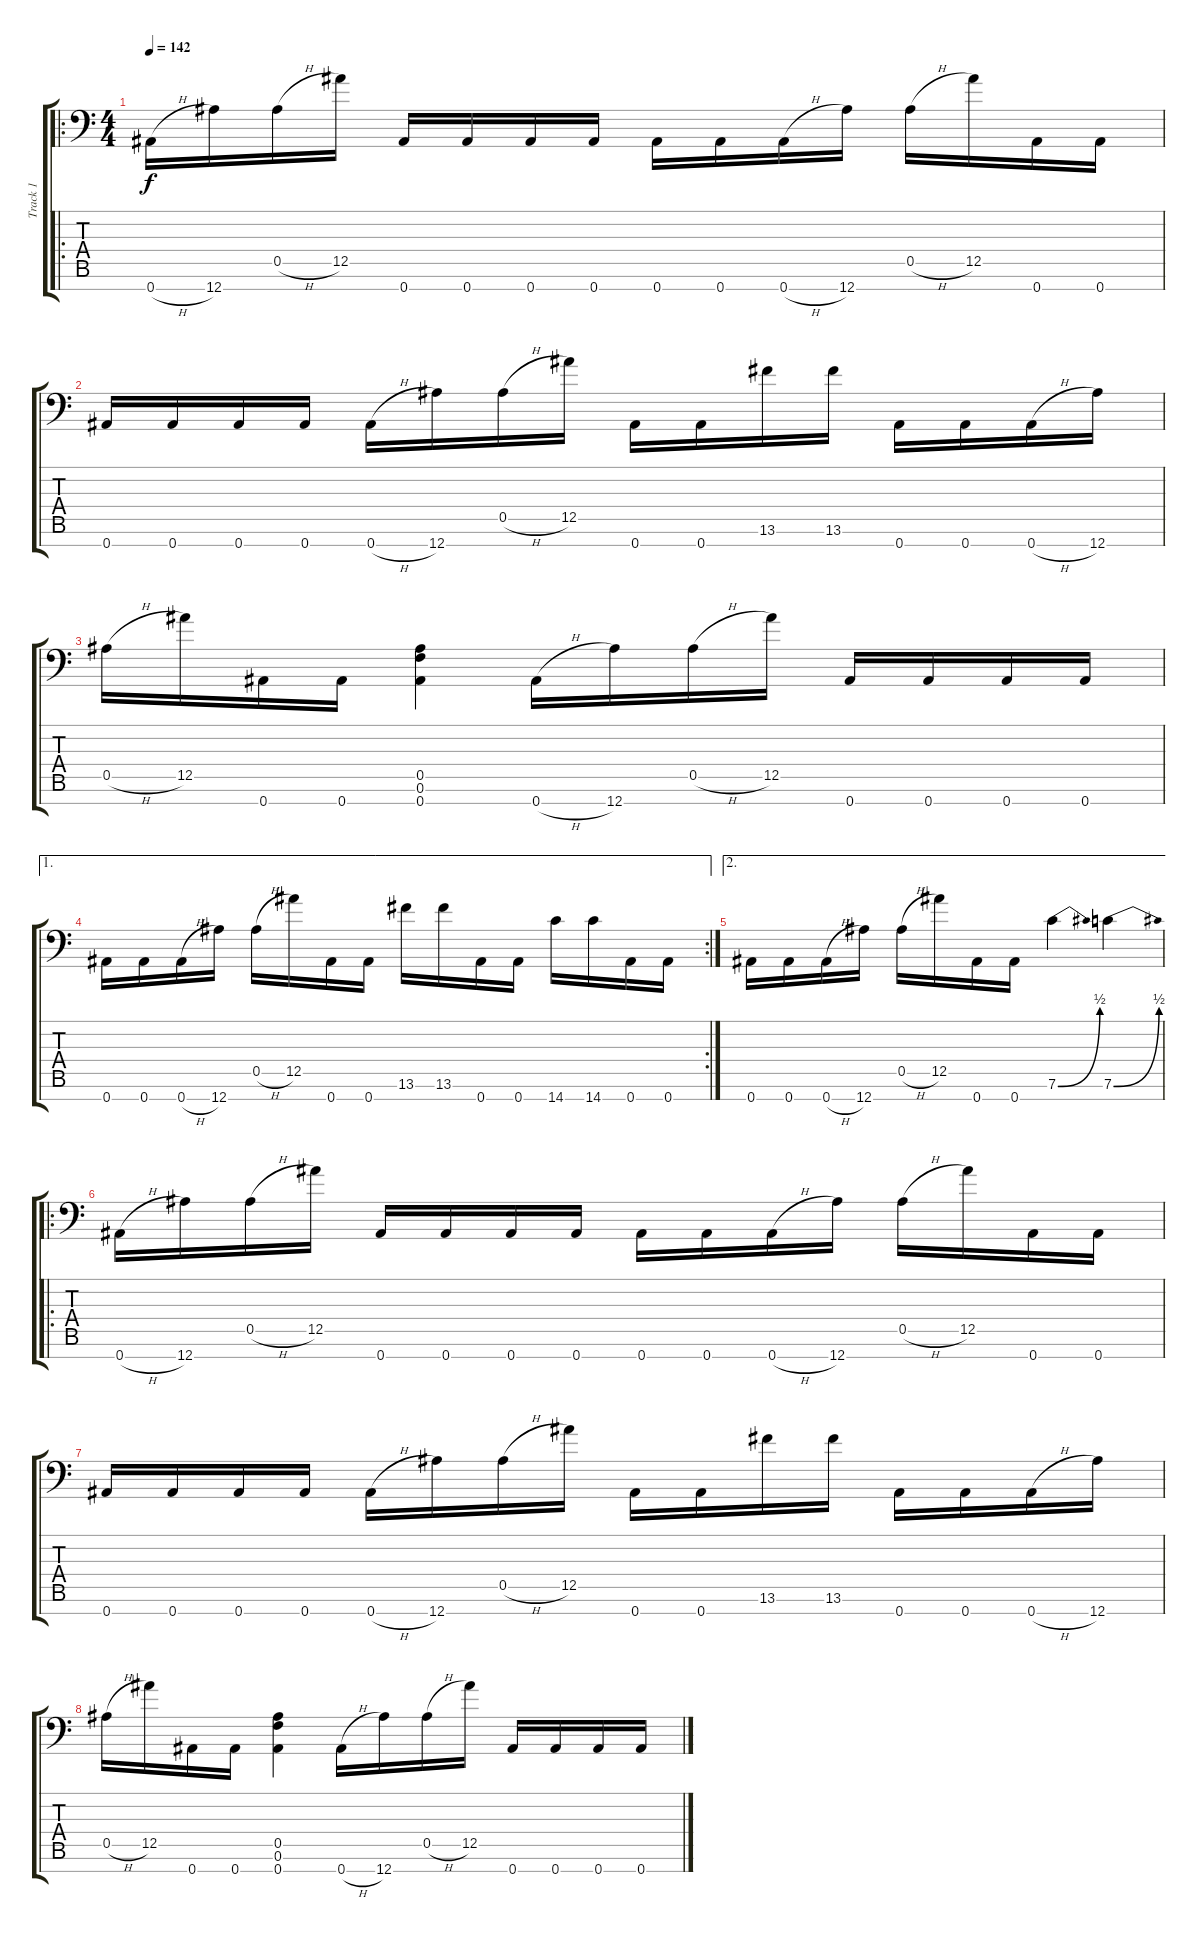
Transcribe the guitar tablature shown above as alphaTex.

\track ("Track 1" "Track 1") {instrument distortionguitar}
\staff {score tabs}
\tuning (Eb4 Bb3 Gb3 Eb3 Bb2 F2 Bb1) {hide}
\ro
\ts (4 4)
\tempo 142
\clef f4
\ks c
0.7{h}.16{dy f} 12.7.16 0.5{h}.16 12.5.16 0.7.16 0.7.16 0.7.16 0.7.16 0.7.16 0.7.16 0.7{h}.16 12.7.16 0.5{h}.16 12.5.16 0.7.16 0.7.16 |
0.7.16 0.7.16 0.7.16 0.7.16 0.7{h}.16 12.7.16 0.5{h}.16 12.5.16 0.7.16 0.7.16 13.6.16 13.6.16 0.7.16 0.7.16 0.7{h}.16 12.7.16 |
0.5{h}.16 12.5.16 0.7.16 0.7.16 (0.5 0.6 0.7).4 0.7{h}.16 12.7.16 0.5{h}.16 12.5.16 0.7.16 0.7.16 0.7.16 0.7.16 |
\ae 1
\rc 2
0.7.16 0.7.16 0.7{h}.16 12.7.16 0.5{h}.16 12.5.16 0.7.16 0.7.16 13.6.16 13.6.16 0.7.16 0.7.16 14.7.16 14.7.16 0.7.16 0.7.16 |
\ae 2
0.7.16 0.7.16 0.7{h}.16 12.7.16 0.5{h}.16 12.5.16 0.7.16 0.7.16 7.6{be (bend 0 0 60 2)}.4 7.6{be (bend 0 0 60 2)}.4 |
\ro
0.7{h}.16 12.7.16 0.5{h}.16 12.5.16 0.7.16 0.7.16 0.7.16 0.7.16 0.7.16 0.7.16 0.7{h}.16 12.7.16 0.5{h}.16 12.5.16 0.7.16 0.7.16 |
0.7.16 0.7.16 0.7.16 0.7.16 0.7{h}.16 12.7.16 0.5{h}.16 12.5.16 0.7.16 0.7.16 13.6.16 13.6.16 0.7.16 0.7.16 0.7{h}.16 12.7.16 |
0.5{h}.16 12.5.16 0.7.16 0.7.16 (0.5 0.6 0.7).4 0.7{h}.16 12.7.16 0.5{h}.16 12.5.16 0.7.16 0.7.16 0.7.16 0.7.16
